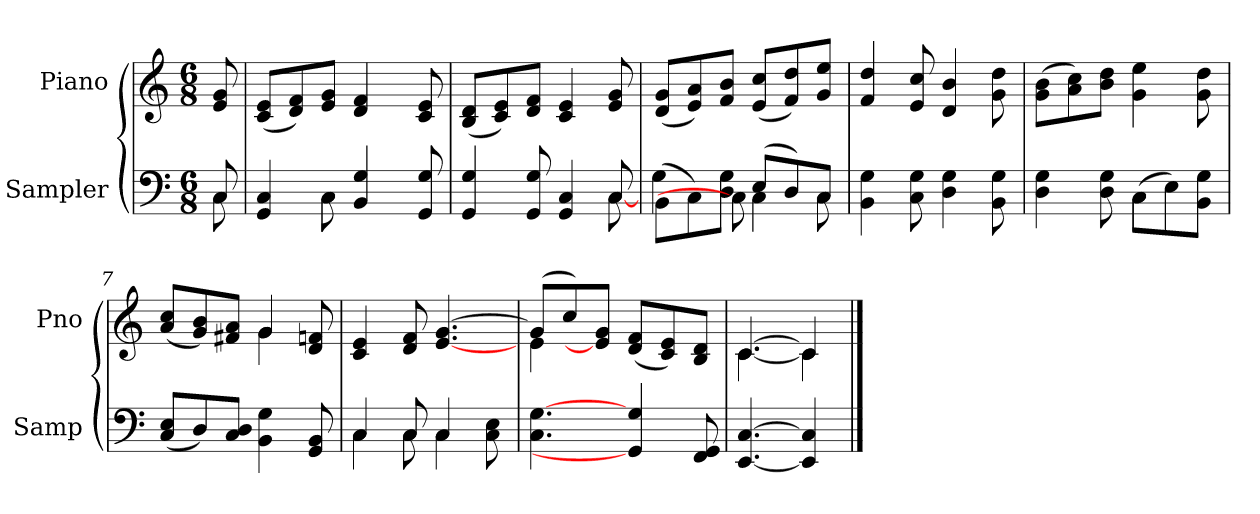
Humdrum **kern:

**kern	**kern
*part2	*part1
*staff2	*staff1
*I"Sampler	*I"Piano
*I'Samp	*I'Pno
*clefF4	*clefG2
*M6/8	*M6/8
=1	=1
*^	*
8C/	8C	8e 8g
=2	=2	=2
4GG 4C	4ryy	(8c/ 8e/L
.	.	8d/ 8f/)
8C\	4C	8e/ 8g/J
4BB 4G	.	4d 4f
.	4ryy	.
8GG 8G	.	8c 8e
=3	=3	=3
4GG 4G	8ryy	(8B/ 8d/L
*v	*v	*
.	8c/ 8e/)
8GG 8G	8d/ 8f/J
4GG 4C	4c 4e
*^	*
8C/	[8C	8e 8g
=4	=4	=4
(8BB\L	4G	(8d/ 8g/L
8C\)	.	8e/ 8a/)
8D\ 8G\J	8C]	8f/ 8b/J
(8E/L	4C	(8e/ 8cc/L
8D/)	.	8f/ 8dd/)
8C/J	8C	8g/ 8ee/J
*v	*v	*
=5	=5
4BB 4G	4f 4dd
8C 8G	8e 8cc
4D 4G	4d 4b
8BB 8G	8g 8dd
=6	=6
*^	*
4D 4G	4.ryy	(8g\ 8b\L
.	.	8a\ 8cc\)
8D 8G	.	8b\ 8dd\J
(8C\L	4C	4g 4ee
8E\)	.	.
8BB\ 8G\J	8ryy	8g 8dd
*v	*v	*
=7	=7
*	*^
(8C/ 8E/L	(8a/ 8cc/L	4.ryy
8D/)	8g/ 8b/)	.
8C/ 8D/J	8f#X/ 8a/J	.
4BB 4G	4g/	4g
8GG 8BB	8d 8fn	8ryy
*	*v	*v
=8	=8
*^	*
4C/	4C	4c 4e
8C/	8C	8d 8f
4C/	4C	[4.e [4.g
8C 8E	8ryy	.
*v	*v	*
=9	=9
*	*^
4.C [4.G	(8g/L]	4e
.	8cc/)	.
.	8e]/ 8g/J	2ryy
4GG] 4G	(8d/ 8f/L	.
.	8c/ 8e/)	.
8FF 8GG	8B/ 8d/J	.
=10	=10	=10
[4.EE [4.C	[4.c/	[4.c
4EE] 4C]	4c/]	4c]
*	*v	*v
==	==
*-	*-
